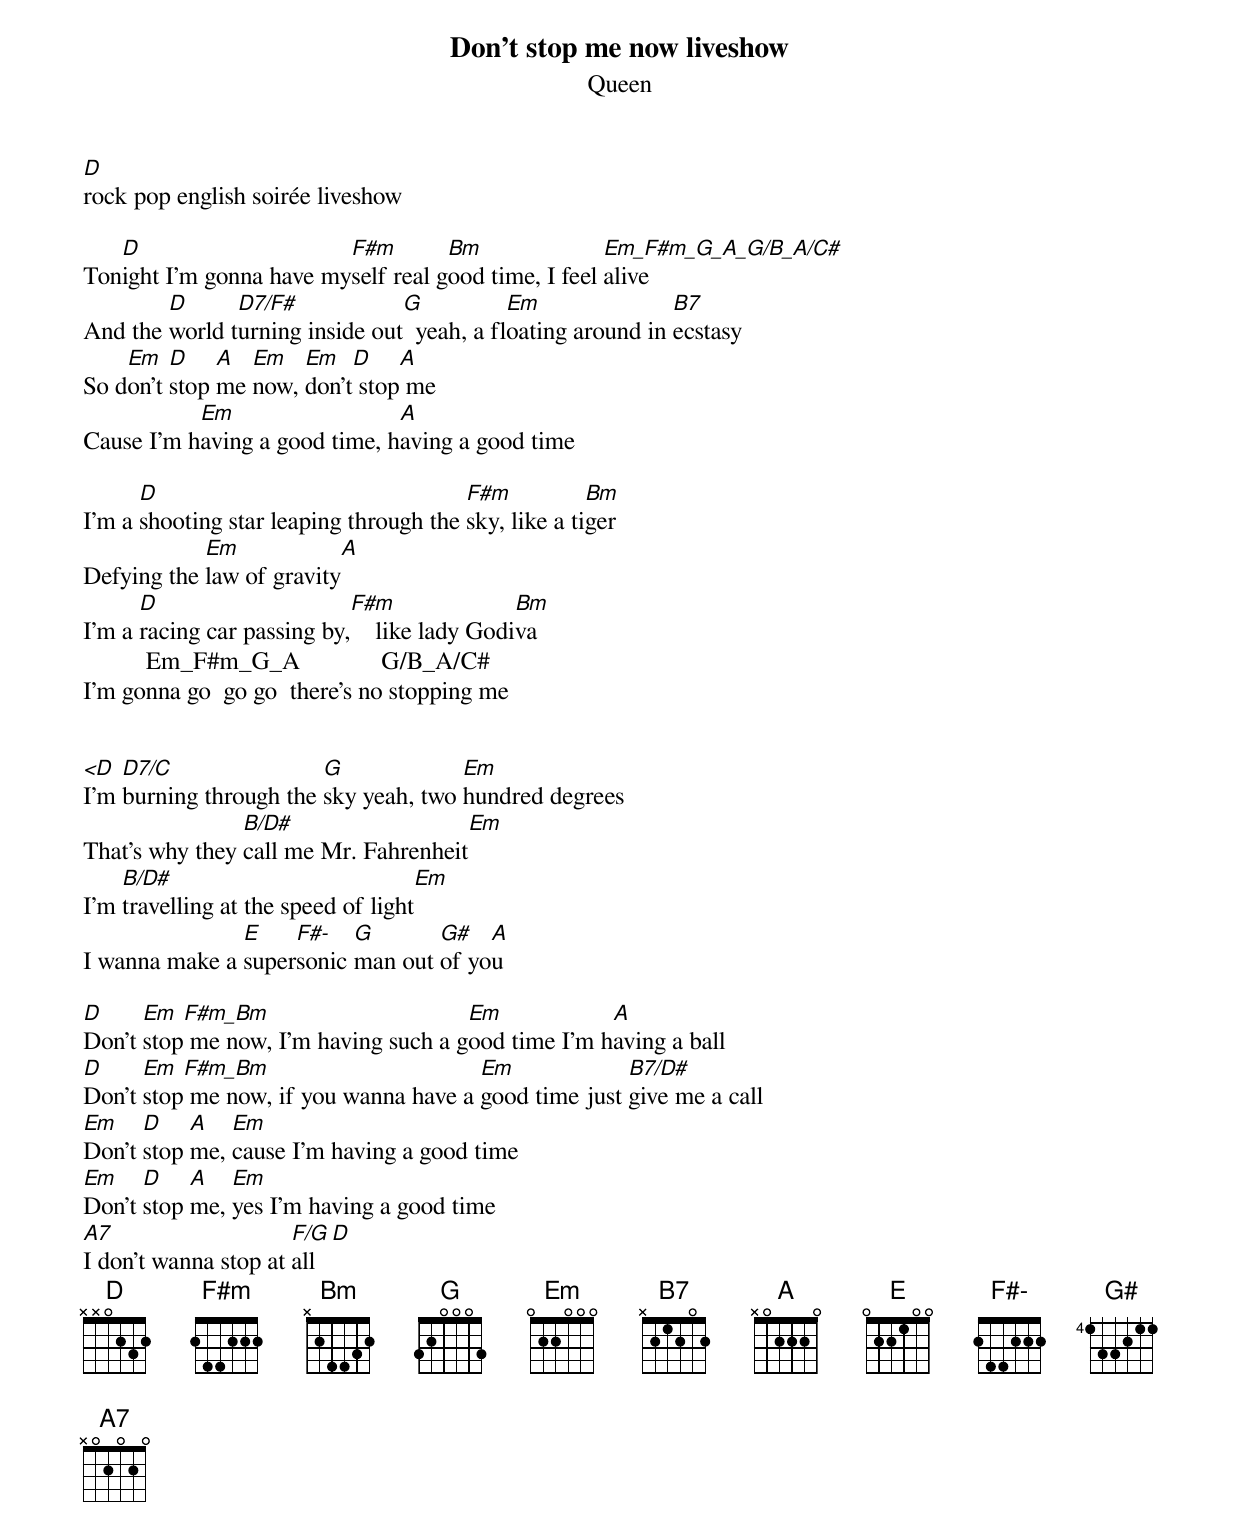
Don't stop me now liveshow
Queen
D
rock pop english soirée liveshow

   D                     F#m        Bm               Em_F#m_G_A_G/B_A/C#
Tonight I’m gonna have myself real good time, I feel alive
        D      D7/F#            G           Em               B7
And the world turning inside out  yeah, a floating around in ecstasy
    Em   D    A  Em   Em   D    A
So don’t stop me now, don’t stop me
           Em                  A
Cause I’m having a good time, having a good time

      D                                 F#m           Bm
I’m a shooting star leaping through the sky, like a tiger
            Em            A
Defying the law of gravity
      D                     F#m               Bm
I’m a racing car passing by,    like lady Godiva
          Em_F#m_G_A             G/B_A/C#
I’m gonna go  go go  there’s no stopping me


<D  D7/C                G             Em
I’m burning through the sky yeah, two hundred degrees
                B/D#                   Em
That’s why they call me Mr. Fahrenheit
    B/D#                            Em
I’m travelling at the speed of light
               E    F#-   G       G#   A
I wanna make a supersonic man out of you

D     Em  F#m_Bm                      Em            A
Don’t stop me now, I’m having such a good time I’m having a ball
D     Em  F#m_Bm                       Em             B7/D#
Don’t stop me now, if you wanna have a good time just give me a call
Em    D    A   Em
Don’t stop me, cause I’m having a good time
Em    D    A   Em
Don’t stop me, yes I’m having a good time
A7                    F/G    D
I don’t wanna stop at all
